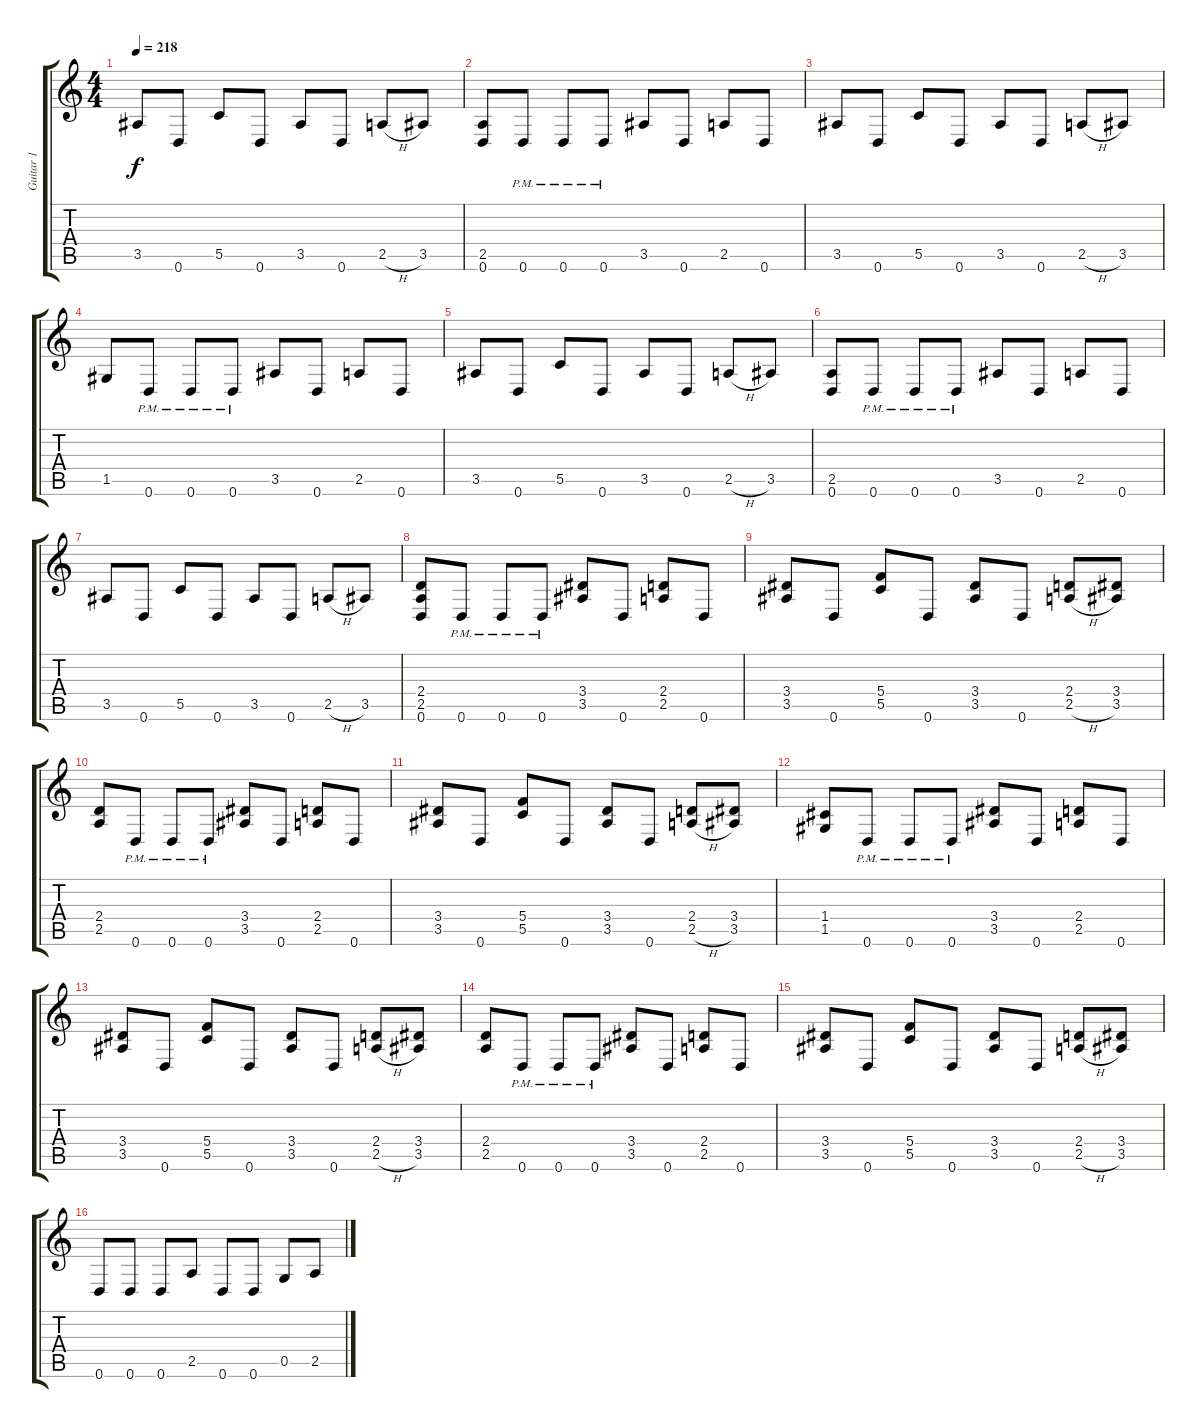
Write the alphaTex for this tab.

\track ("Guitar 1" "Guitar 1") {instrument distortionguitar}
\staff {score tabs}
\tuning (D4 A3 F3 C3 G2 D2) {hide}
\ts (4 4)
\tempo 218
\clef g2
\ks c
3.5.8{dy f} 0.6.8 5.5.8 0.6.8 3.5.8 0.6.8 2.5{h}.8 3.5.8 |
(2.5 0.6).8 0.6{pm}.8 0.6{pm}.8 0.6{pm}.8 3.5.8 0.6.8 2.5.8 0.6.8 |
3.5.8 0.6.8 5.5.8 0.6.8 3.5.8 0.6.8 2.5{h}.8 3.5.8 |
1.5.8 0.6{pm}.8 0.6{pm}.8 0.6{pm}.8 3.5.8 0.6.8 2.5.8 0.6.8 |
3.5.8 0.6.8 5.5.8 0.6.8 3.5.8 0.6.8 2.5{h}.8 3.5.8 |
(2.5 0.6).8 0.6{pm}.8 0.6{pm}.8 0.6{pm}.8 3.5.8 0.6.8 2.5.8 0.6.8 |
3.5.8 0.6.8 5.5.8 0.6.8 3.5.8 0.6.8 2.5{h}.8 3.5.8 |
(2.4 2.5 0.6).8 0.6{pm}.8 0.6{pm}.8 0.6{pm}.8 (3.4 3.5).8 0.6.8 (2.4 2.5).8 0.6.8 |
(3.4 3.5).8 0.6.8 (5.4 5.5).8 0.6.8 (3.4 3.5).8 0.6.8 (2.4 2.5{h}).8 (3.4 3.5).8 |
(2.4 2.5).8 0.6{pm}.8 0.6{pm}.8 0.6{pm}.8 (3.4 3.5).8 0.6.8 (2.4 2.5).8 0.6.8 |
(3.4 3.5).8 0.6.8 (5.4 5.5).8 0.6.8 (3.4 3.5).8 0.6.8 (2.4 2.5{h}).8 (3.4 3.5).8 |
(1.4 1.5).8 0.6{pm}.8 0.6{pm}.8 0.6{pm}.8 (3.4 3.5).8 0.6.8 (2.4 2.5).8 0.6.8 |
(3.4 3.5).8 0.6.8 (5.4 5.5).8 0.6.8 (3.4 3.5).8 0.6.8 (2.4 2.5{h}).8 (3.4 3.5).8 |
(2.4 2.5).8 0.6{pm}.8 0.6{pm}.8 0.6{pm}.8 (3.4 3.5).8 0.6.8 (2.4 2.5).8 0.6.8 |
(3.4 3.5).8 0.6.8 (5.4 5.5).8 0.6.8 (3.4 3.5).8 0.6.8 (2.4 2.5{h}).8 (3.4 3.5).8 |
0.6.8 0.6.8 0.6.8 2.5.8 0.6.8 0.6.8 0.5.8 2.5.8
